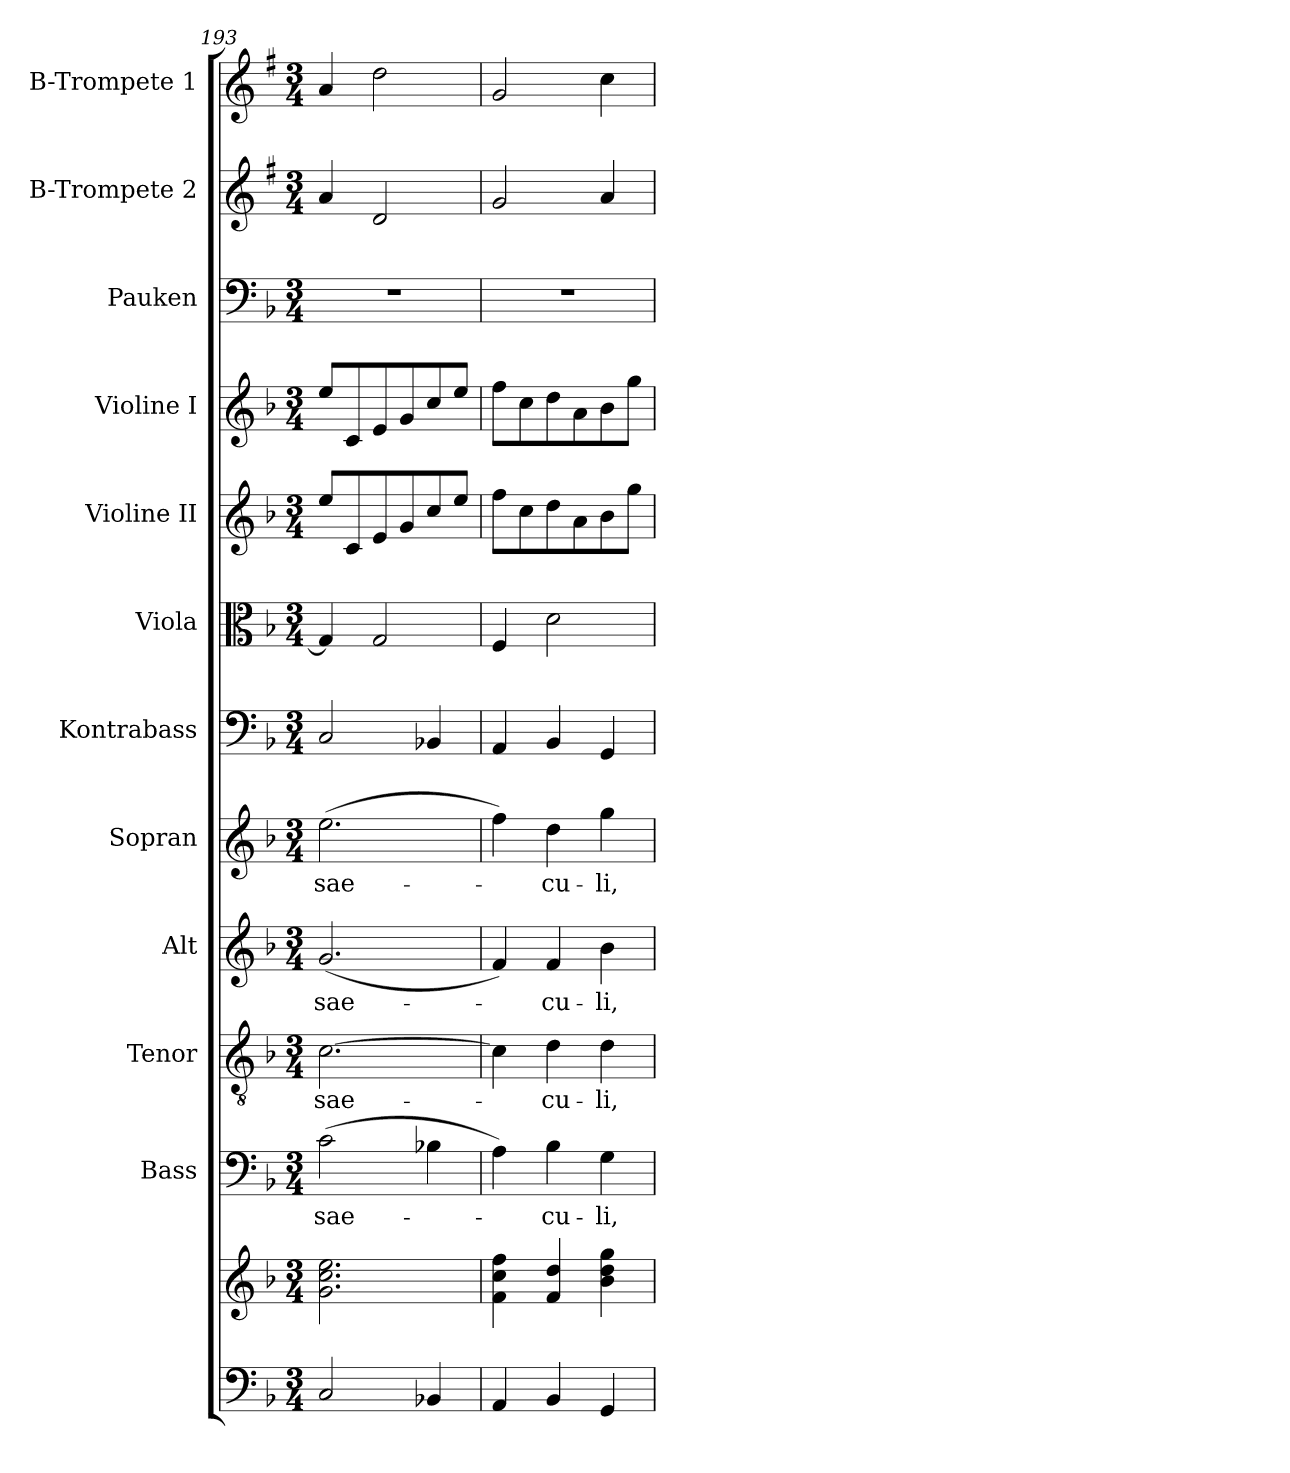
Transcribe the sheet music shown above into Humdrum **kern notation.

**kern	**kern	**kern	**text	**kern	**text	**kern	**text	**kern	**text	**kern	**kern	**kern	**kern	**kern	**kern	**kern
*part12	*part12	*part11	*part11	*part10	*part10	*part9	*part9	*part8	*part8	*part7	*part6	*part5	*part4	*part3	*part2	*part1
*staff13	*staff12	*staff11	*staff11	*staff10	*staff10	*staff9	*staff9	*staff8	*staff8	*staff7	*staff6	*staff5	*staff4	*staff3	*staff2	*staff1
*	*	*I"Bass	*	*I"Tenor	*	*I"Alt	*	*I"Sopran	*	*I"Kontrabass	*I"Viola	*I"Violine II	*I"Violine I	*I"Pauken	*I"B-Trompete 2	*I"B-Trompete 1
*	*	*I'B.	*	*I'T.	*	*I'A.	*	*I'S.	*	*I'Kb.	*I'Vla.	*I'Vl. II	*I'Vl. I	*I'Pk.	*I'B Trp. 2	*I'B Trp. 1
!!LO:PB:g=z
*clefF4	*clefG2	*clefF4	*	*clefGv2	*	*clefG2	*	*clefG2	*	*clefF4	*clefC3	*clefG2	*clefG2	*clefF4	*clefG2	*clefG2
*	*	*	*	*	*	*	*	*	*	*ITrd7c12	*	*	*	*	*ITrd1c2	*ITrd1c2
*k[b-]	*k[b-]	*k[b-]	*	*k[b-]	*	*k[b-]	*	*k[b-]	*	*k[b-]	*k[b-]	*k[b-]	*k[b-]	*k[b-]	*k[b-]	*k[b-]
*F:	*F:	*F:	*	*F:	*	*F:	*	*F:	*	*F:	*F:	*F:	*F:	*F:	*F:	*F:
*M3/4	*M3/4	*M3/4	*	*M3/4	*	*M3/4	*	*M3/4	*	*M3/4	*M3/4	*M3/4	*M3/4	*M3/4	*M3/4	*M3/4
=193	=193	=193	=193	=193	=193	=193	=193	=193	=193	=193	=193	=193	=193	=193	=193	=193
!	!	!	!LO:LY:b	!	!LO:LY:b	!	!LO:LY:b	!	!LO:LY:b	!	!	!	!	!	!	!
2C/	2.g\ 2.cc\ 2.ee\	(>2c\	sae-	[2.c\	sae-	(<2.g/	sae-	(>2.ee\	sae-	2CC/	4G/]	8ee/L	8ee/L	2.r	4g/	4g/
.	.	.	.	.	.	.	.	.	.	.	.	8c/	8c/	.	.	.
.	.	.	.	.	.	.	.	.	.	.	2G/	8e/	8e/	.	2c/	2cc\
.	.	.	.	.	.	.	.	.	.	.	.	8g/	8g/	.	.	.
4BB-X/	.	4B-X\	.	.	.	.	.	.	.	4BBB-X/	.	8cc/	8cc/	.	.	.
.	.	.	.	.	.	.	.	.	.	.	.	8ee/J	8ee/J	.	.	.
=194	=194	=194	=194	=194	=194	=194	=194	=194	=194	=194	=194	=194	=194	=194	=194	=194
4AA/	4f\ 4cc\ 4ff\	4A\)	.	4c\]	.	4f/)	.	4ff\)	.	4AAA/	4F/	8ff\L	8ff\L	2.r	2f/	2f/
.	.	.	.	.	.	.	.	.	.	.	.	8cc\	8cc\	.	.	.
!	!	!	!LO:LY:b	!	!LO:LY:b	!	!LO:LY:b	!	!LO:LY:b	!	!	!	!	!	!	!
4BB-/	4f/ 4dd/	4B-\	-cu-	4d\	-cu-	4f/	-cu-	4dd\	-cu-	4BBB-/	2d\	8dd\	8dd\	.	.	.
.	.	.	.	.	.	.	.	.	.	.	.	8a\	8a\	.	.	.
!	!	!	!LO:LY:b	!	!LO:LY:b	!	!LO:LY:b	!	!LO:LY:b	!	!	!	!	!	!	!
4GG/	4b-\ 4dd\ 4gg\	4G\	-li,	4d\	-li,	4b-\	-li,	4gg\	-li,	4GGG/	.	8b-\	8b-\	.	4g/	4b-\
.	.	.	.	.	.	.	.	.	.	.	.	8gg\J	8gg\J	.	.	.
=	=	=	=	=	=	=	=	=	=	=	=	=	=	=	=	=
*-	*-	*-	*-	*-	*-	*-	*-	*-	*-	*-	*-	*-	*-	*-	*-	*-
